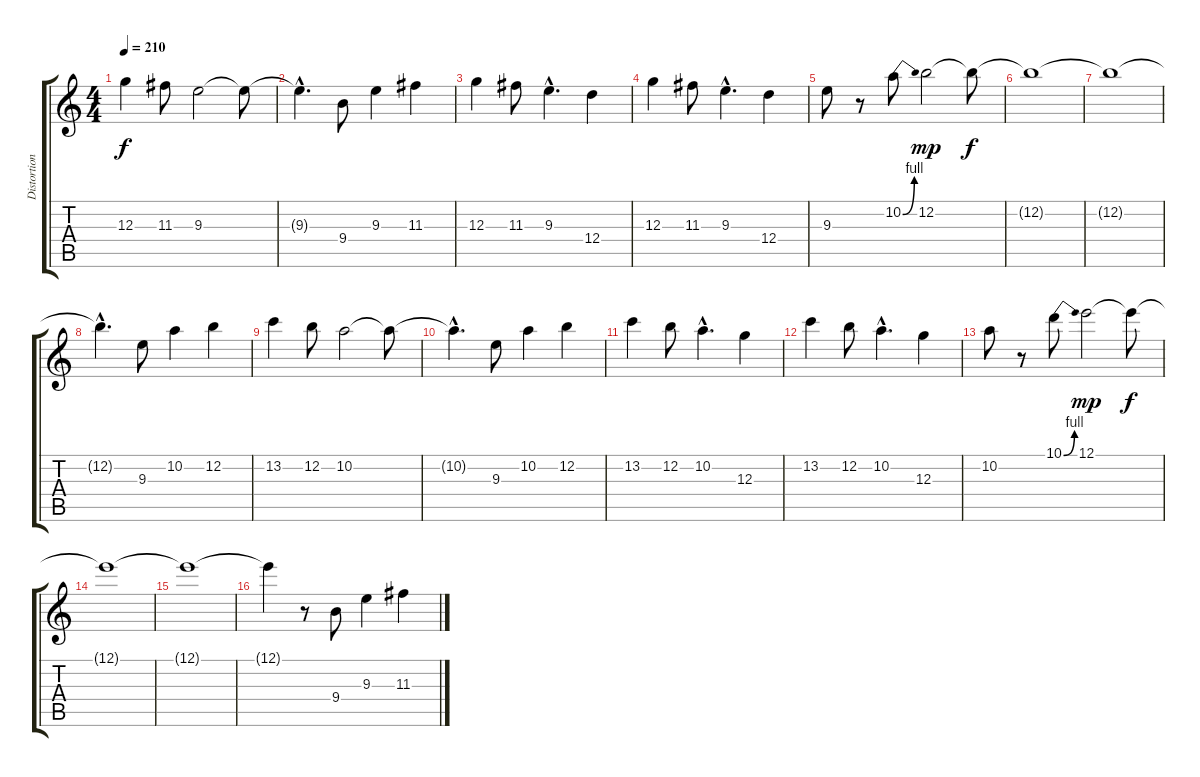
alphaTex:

\track ("Distortion Guitar 2" "Distortion") {instrument distortionguitar}
\staff {score tabs}
\tuning (E4 B3 G3 D3 A2 E2) {hide}
\ts (4 4)
\tempo 210
\clef g2
\ks c
12.3.4{dy f} 11.3.8 9.3.2 9.3{t}.8 |
9.3{hac t}.4{d} 9.4.8 9.3.4 11.3.4 |
12.3.4 11.3.8 9.3{hac}.4{d} 12.4.4 |
12.3.4 11.3.8 9.3{hac}.4{d} 12.4.4 |
9.3.8 r.8 10.2{be (bend 0 0 60 4)}.8 12.2.2{dy mp} 12.2{t}.8{dy f} |
12.2{t}.1 |
12.2{t}.1 |
12.2{hac t}.4{d} 9.3.8 10.2.4 12.2.4 |
13.2.4 12.2.8 10.2.2 10.2{t}.8 |
10.2{hac t}.4{d} 9.3.8 10.2.4 12.2.4 |
13.2.4 12.2.8 10.2{hac}.4{d} 12.3.4 |
13.2.4 12.2.8 10.2{hac}.4{d} 12.3.4 |
10.2.8 r.8 10.1{be (bend 0 0 60 4)}.8 12.1.2{dy mp} 12.1{t}.8{dy f} |
12.1{t}.1 |
12.1{t}.1 |
12.1{t}.4 r.8 9.4.8 9.3.4 11.3.4
